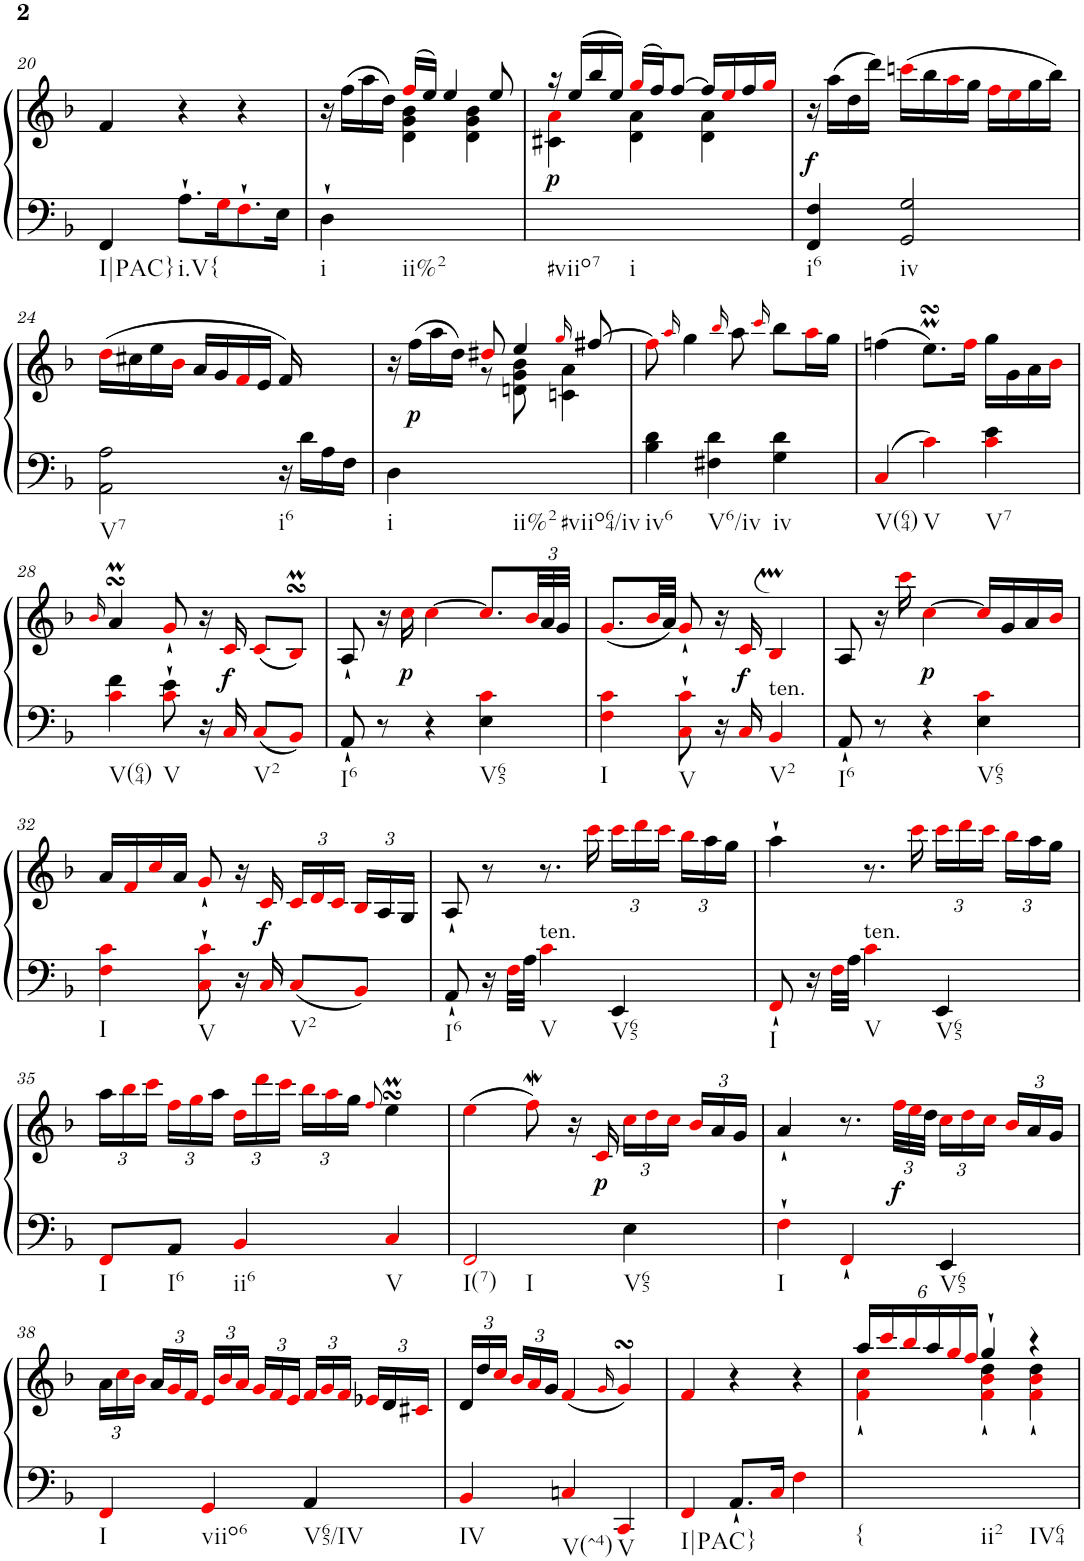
**kern	**kern	**dynam	**harte
*part1	*part1	*part1	*part1
*staff2	*staff1	*staff1/2	*
*I"Harpsichord	*	*	*
*I'Hch.	*	*	*
!!LO:PB:g=z
*clefF4	*clefG2	*	*
*k[b-]	*k[b-]	*	*
*M3/4	*M3/4	*	*
=20	=20	=20	=20
4FF/	4f/	.	.
8.A`\L	4r	.	.
16Gi\K	.	.	.
8.F`i\	4r	.	.
16E\Jk	.	.	.
=21	=21	=21	=21
*	*^	*	*
4D`\	16r	4ryy	.	.
.	(>16ff\LL	.	.	.
.	16aa\	.	.	.
.	16dd\JJ)	.	.	.
2ryy	(>16ffi/LL	4d\ 4g\ 4b-\	.	.
.	16ee/JJ)	.	.	.
.	4ee/	.	.	.
.	.	4d\ 4g\ 4b-\	.	.
.	8ee/	.	.	.
=22	=22	=22	=22	=22
!	!	!	!LO:DY:b	!
2.ryy	16r	4c#X\ 4ai\	p	.
.	(>16ee/LL	.	.	.
.	16bb-/	.	.	.
.	16ee/JJ)	.	.	.
.	(>16ggi/LL	4d\ 4a\	.	.
.	16ff/J)	.	.	.
.	[8ff/J	.	.	.
.	16ff/LL]	4d\ 4a\	.	.
.	16eei/	.	.	.
.	16ff/	.	.	.
.	16ggi/JJ	.	.	.
*	*v	*v	*	*
=23	=23	=23	=23
!	!	!LO:DY:b	!
4FF/ 4F/	16r	f	.
.	(>16aa\LL	.	.
.	16dd\	.	.
.	16ddd\JJ)	.	.
2GG/ 2G/	(>16cccni\LL	.	.
.	16bb-\	.	.
.	16aai\	.	.
.	16gg\JJ	.	.
.	16ffi\LL	.	.
.	16eei\	.	.
.	16gg\	.	.
.	16bb-\JJ)	.	.
!!LO:LB:g=z
=24	=24	=24	=24
2AA\ 2A\	(>16ddi\LL	.	.
.	16cc#X\	.	.
.	16ee\	.	.
.	16b-i\JJ	.	.
.	16a/LL	.	.
.	16g/	.	.
.	16fi/	.	.
.	16e/JJ	.	.
16r	16f/)	.	.
16d\LL	8.ryy	.	.
16A\	.	.	.
16F\JJ	.	.	.
=25	=25	=25	=25
*	*^	*	*
4D\	16r	4ryy	.	.
!	!	!	!LO:DY:b	!
.	(>16ff\LL	.	p	.
.	16aa\	.	.	.
.	16dd\JJ)	.	.	.
2ryy	8dd#Xi/	8r	.	.
.	4ee/	8dn\ 8g\ 8b-\	.	.
.	.	4cn\ 4a\	.	.
.	16qggi/	.	.	.
.	[8ff#X/	.	.	.
*	*v	*v	*	*
=26	=26	=26	=26
4B-\ 4d\	8ff#i\]	.	.
.	16qaai/	.	.
.	4gg\	.	.
4F#X\ 4d\	.	.	.
.	16qbb-i/	.	.
.	8aa\	.	.
.	16qccci/	.	.
4G\ 4d\	8bb-\L	.	.
.	16aai\L	.	.
.	16gg\JJ	.	.
=27	=27	=27	=27
4Ci/	(>4ffn\	.	.
4ci\	8.eesSsSm\L)	.	.
.	16ffi\Jk	.	.
4ci\ 4e\	16gg\LL	.	.
.	16g\	.	.
.	16a\	.	.
.	16b-i\JJ	.	.
!!LO:LB:g=z
=28	=28	=28	=28
.	16qb-i/	.	.
4ci\ 4f\	4asSsSm/	.	.
8ci\` 8e\`	8g`i/	.	.
16r	16r	.	.
!	!	!LO:DY:b	!
16Ci/	16ci/	f	.
8Ci/L	(<8ci/L	.	.
8BB-i/J	8B-sSSsMi/J)	.	.
=29	=29	=29	=29
8AA`/	8A`/	.	.
8r	16r	.	.
!	!	!LO:DY:b	!
.	16cci\	p	.
4r	[4cci\	.	.
4E\ 4ci\	8.cci/L]	.	.
*	*Xbrackettup	*	*
.	48b-i/LL	.	.
.	48a/	.	.
.	48g/JJJ	.	.
=30	=30	=30	=30
4Fi\ 4ci\	(<8.gi/L	.	.
.	32b-i/LL	.	.
.	32a/JJJ)	.	.
8Ci\` 8ci\`	8g`i/	.	.
16r	16r	.	.
!	!	!LO:DY:b	!
16Ci/	16ci/	f	.
!LO:TX:a:t=ten.	!	!	!
4BB-i/	4B-Mi/	.	.
=31	=31	=31	=31
8AA`/	8A/	.	.
8r	16r	.	.
.	16ccci\	.	.
!	!	!LO:DY:b	!
4r	[4cci\	p	.
4E\ 4ci\	16cci/LL]	.	.
.	16g/	.	.
.	16a/	.	.
.	16b-i/JJ	.	.
!!LO:LB:g=z
=32	=32	=32	=32
4Fi\ 4ci\	16a/LL	.	.
.	16fi/	.	.
.	16cci/	.	.
.	16a/JJ	.	.
8Ci\` 8ci\`	8g`i/	.	.
16r	16r	.	.
!	!	!LO:DY:b	!
16Ci/	16ci/	f	.
8Ci/L	24ci/LL	.	.
.	24di/	.	.
.	24ci/JJ	.	.
8BB-i/J	24B-i/LL	.	.
.	24A/	.	.
.	24G/JJ	.	.
=33	=33	=33	=33
8AA`/	8A`/	.	.
16r	8r	.	.
32Fi\LLL	.	.	.
32A\JJJ	.	.	.
!LO:TX:a:t=ten.	!	!	!
4ci\	8.r	.	.
.	16ccci\	.	.
4EE/	24ccci\LL	.	.
.	24dddi\	.	.
.	24ccci\JJ	.	.
.	24bb-i\LL	.	.
.	24aa\	.	.
.	24gg\JJ	.	.
=34	=34	=34	=34
8FF`i/	4aa`\	.	.
16r	.	.	.
32Fi\LLL	.	.	.
32A\JJJ	.	.	.
!LO:TX:a:t=ten.	!	!	!
4ci\	8.r	.	.
.	16ccci\	.	.
4EE/	24ccci\LL	.	.
.	24dddi\	.	.
.	24ccci\JJ	.	.
.	24bb-i\LL	.	.
.	24aa\	.	.
.	24gg\JJ	.	.
!!LO:LB:g=z
=35	=35	=35	=35
8FFi/L	24aa\LL	.	.
.	24bb-i\	.	.
.	24ccci\JJ	.	.
8AA/J	24ffi\LL	.	.
.	24ggi\	.	.
.	24aa\JJ	.	.
4BB-i/	24ddi\LL	.	.
.	24dddi\	.	.
.	24ccci\JJ	.	.
.	24bb-i\LL	.	.
.	24aai\	.	.
.	24gg\JJ	.	.
.	8qffi/	.	.
4Ci/	4eesSsSm\	.	.
=36	=36	=36	=36
2FFi/	(>4eei\	.	.
.	8ffwi\)	.	.
.	16r	.	.
!	!	!LO:DY:b	!
.	16ci/	p	.
4E\	24cci\LL	.	.
.	24ddi\	.	.
.	24cci\JJ	.	.
.	24b-i/LL	.	.
.	24a/	.	.
.	24g/JJ	.	.
=37	=37	=37	=37
4F`i\	4a`/	.	.
4FF`i/	8.r	.	.
!	!	!LO:DY:b	!
.	48ffi\LLL	f	.
.	48eei\	.	.
.	48dd\JJJ	.	.
4EE/	24cci\LL	.	.
.	24ddi\	.	.
.	24cci\JJ	.	.
.	24b-i/LL	.	.
.	24a/	.	.
.	24g/JJ	.	.
!!LO:LB:g=z
=38	=38	=38	=38
4FFi/	24a\LL	.	.
.	24cci\	.	.
.	24b-i\JJ	.	.
.	24a/LL	.	.
.	24gi/	.	.
.	24fi/JJ	.	.
4GGi/	24ei/LL	.	.
.	24b-i/	.	.
.	24ai/JJ	.	.
.	24gi/LL	.	.
.	24fi/	.	.
.	24ei/JJ	.	.
4AA/	24fi/LL	.	.
.	24gi/	.	.
.	24fi/JJ	.	.
.	24e-Xi/LL	.	.
.	24d/	.	.
.	24c#Xi/JJ	.	.
=39	=39	=39	=39
4BB-i/	24d/LL	.	.
.	24dd/	.	.
.	24cci/JJ	.	.
.	24b-i/LL	.	.
.	24ai/	.	.
.	24g/JJ	.	.
4Cni/	(<4fi/	.	.
.	16qgi/	.	.
4CCi/	4gsSSSi/)	.	.
=40	=40	=40	=40
4FFi/	4fi/	.	.
8.AA`/L	4r	.	.
16Ci/Jk	.	.	.
4Fi\	4r	.	.
=41	=41	=41	=41
*	*^	*	*
!	!	!	!	!LO:H:kt={
2.ryy	24aa/LL	4fi\` 4cci\`	.	N
.	24ccci/	.	.	.
.	24bb-i/	.	.	.
.	24aa/	.	.	.
.	24ggi/	.	.	.
.	24ffi/JJ	.	.	.
.	4gg`/	4fi\` 4b-i\` 4dd\`	.	.
.	4r	4fi\` 4b-i\` 4dd\`	.	.
*	*v	*v	*	*
=	=	=	=
*-	*-	*-	*-
